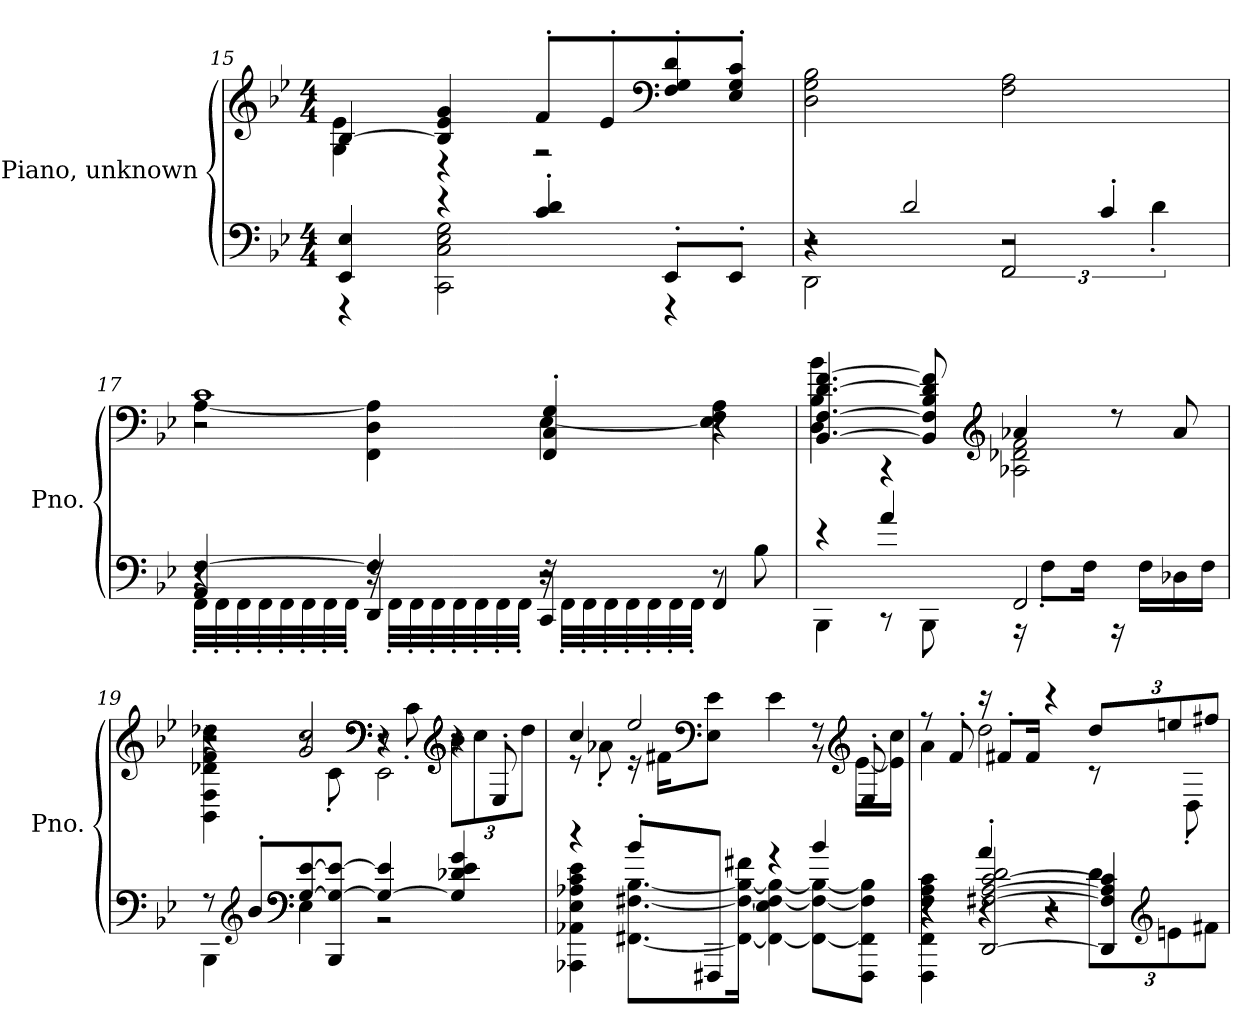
**kern	**kern
*part1	*part1
*staff2	*staff1
*I"Piano, unknown	*
*I'Pno.	*
*clefF4	*clefG2
*k[b-e-]	*k[b-e-]
*M4/4	*M4/4
=15	=15
*^	*^
4EE-/ 4E-/	4r	[4B-/	4G\ 4e-\
4r	2CC\ 2C\ 2E-\ 2G\	4B-/] 4e-/ 4g/	4r
4c/' 4d/'	.	8f'/L	2r
.	.	8e-'/	.
*	*	*clefF4	*
8EE-'/L	4r	8F/' 8G/' 8d/'	.
8EE-'/J	.	8E-/' 8G/' 8c/'J	.
*	*	*v	*v
=16	=16	=16
*	*^	*
4r	2DD\	2r	2D\ 2G\ 2B-\
2d/	.	.	.
.	3r	2FF/	2F\ 2A\
4c'/	.	.	.
.	6d'\	.	.
!!LO:LB:g=z
=17	=17	=17	=17
*	*	*	*^
*	*	*	*	*^
4AA/ [4F/	32FF'\LLL	4r	1c	[4A\	2r
.	32FF'\	.	.	.	.
.	32FF'\	.	.	.	.
.	32FF'\	.	.	.	.
.	32FF'\	.	.	.	.
.	32FF'\	.	.	.	.
.	32FF'\	.	.	.	.
.	32FF'\JJJ	.	.	.	.
4F/]	32r	4DD/	.	4FF\ 4D\ 4A\]	.
.	32FF'\LLL	.	.	.	.
.	32FF'\	.	.	.	.
.	32FF'\	.	.	.	.
.	32FF'\	.	.	.	.
.	32FF'\	.	.	.	.
.	32FF'\	.	.	.	.
.	32FF'\JJJ	.	.	.	.
2r	32r	4CC/	.	[4E-\	4FF/' 4C/' 4G/'
.	32FF'\LLL	.	.	.	.
.	32FF'\	.	.	.	.
.	32FF'\	.	.	.	.
.	32FF'\	.	.	.	.
.	32FF'\	.	.	.	.
.	32FF'\	.	.	.	.
.	32FF'\JJJ	.	.	.	.
.	8r	4FF/	.	4E-\] 4F\ 4A\	4r
.	8B-\	.	.	.	.
*	*v	*v	*	*	*
*	*	*	*v	*v
=18	=18	=18	=18
4r	4BBB-\	[4.BB-/ [4.F/ [4.d/ [4.f/	4D\ 4B-\ 4b-\
4a/	8r	.	4r
.	8BBB-\	8BB-/] 8F/] 8B-/ 8d/] 8f/]	.
*	*	*clefG2	*
2FF/	16r	4a-X/	2A-X\ 2d-X\ 2f\
.	8F'\L	.	.
.	16F\Jk	.	.
.	16r	8r	.
.	16F\LL	.	.
.	16D-X\	8a-/	.
.	16F\JJ	.	.
!!LO:LB:g=z
=19	=19	=19	=19
*	*	*^	*^
8r	4BBB-\	4r	4BB-\ 4F\ 4d-X\ 4f\ 4dd-X\	2r	2r
*clefG2	*	*	*	*	*
8b-'/L	.	.	.	.	.
*clefF4	*	*	*	*	*
[8G/ [8e-/	4E-\	2g/ 2cc/	8r	.	.
8BBB-/ 8G/_ 8e-/_J	.	.	8c'\	.	.
*	*	*clefF4	*	*	*
4G/_ 4e-/]	2r	.	8r	4r	2EE-\
.	.	.	8c'\	.	.
*	*	*clefG2	*	*	*
*	*	*	*Xbrackettup	*	*
4G/] 4d-X/ 4e-/ 4g/	.	4r	12b-\L	8r	.
.	.	.	12cc\	.	.
.	.	.	.	8E-'/	.
.	.	.	12dd-\J	.	.
*	*	*	*v	*v	*v
=20	=20	=20	=20
4r	4AAA-X\ 4AA-X\ 4E-\ 4A-X\ 4c\ 4e-\	4cc/	8r
.	.	.	8a-X'\
8b-'/L	[8.FF#X\ [8.F#X\ [8.B-\L	2ee-/	16r
.	.	.	16f#X\KL
*	*	*clefF4	*
8FFF#X/J	.	.	8E-\ 8e-\J
.	16FF#\_ 16F#\_ 16B-\_ 16f#X\Jk	.	.
4r	4FF#\_ 4E-\ 4F#\_ 4B-\_	.	4e-\
4b-/	8FF#\_ 8F#\_ 8B-\_L	8r	8r
*	*	*clefG2	*
.	8FFF#\ 8FF#\] 8F#\] 8B-\]J	8E-'/	[16e-\LL
.	.	.	16e-\] 16cc\JJ
!!LO:PB:g=z	!!
=21	=21	=21	=21
*	*^	*	*
4r	4FFF\ 4FF\ 4F\ 4A\ 4c\	4r	8r	4a\
.	.	.	8f'/	.
4a'/	4r	[2DD/ [2F#X/ [2A/ [2c/ 2d/	16r	2dd\
.	.	.	8f#X'/L	.
.	.	.	16f#/Jk	.
2r	4r	.	4r	.
*	*Xbrackettup	*	*	*
.	12d\L	4DD/] 4F#/] 4A/] 4c/]	12dd/L	8r
*clefG2	*	*	*	*
.	12en\	.	12een/	.
.	.	.	.	8D'\
.	12f#X\J	.	12ff#X/J	.
*v	*v	*v	*	*
*	*v	*v
=	=
*-	*-
